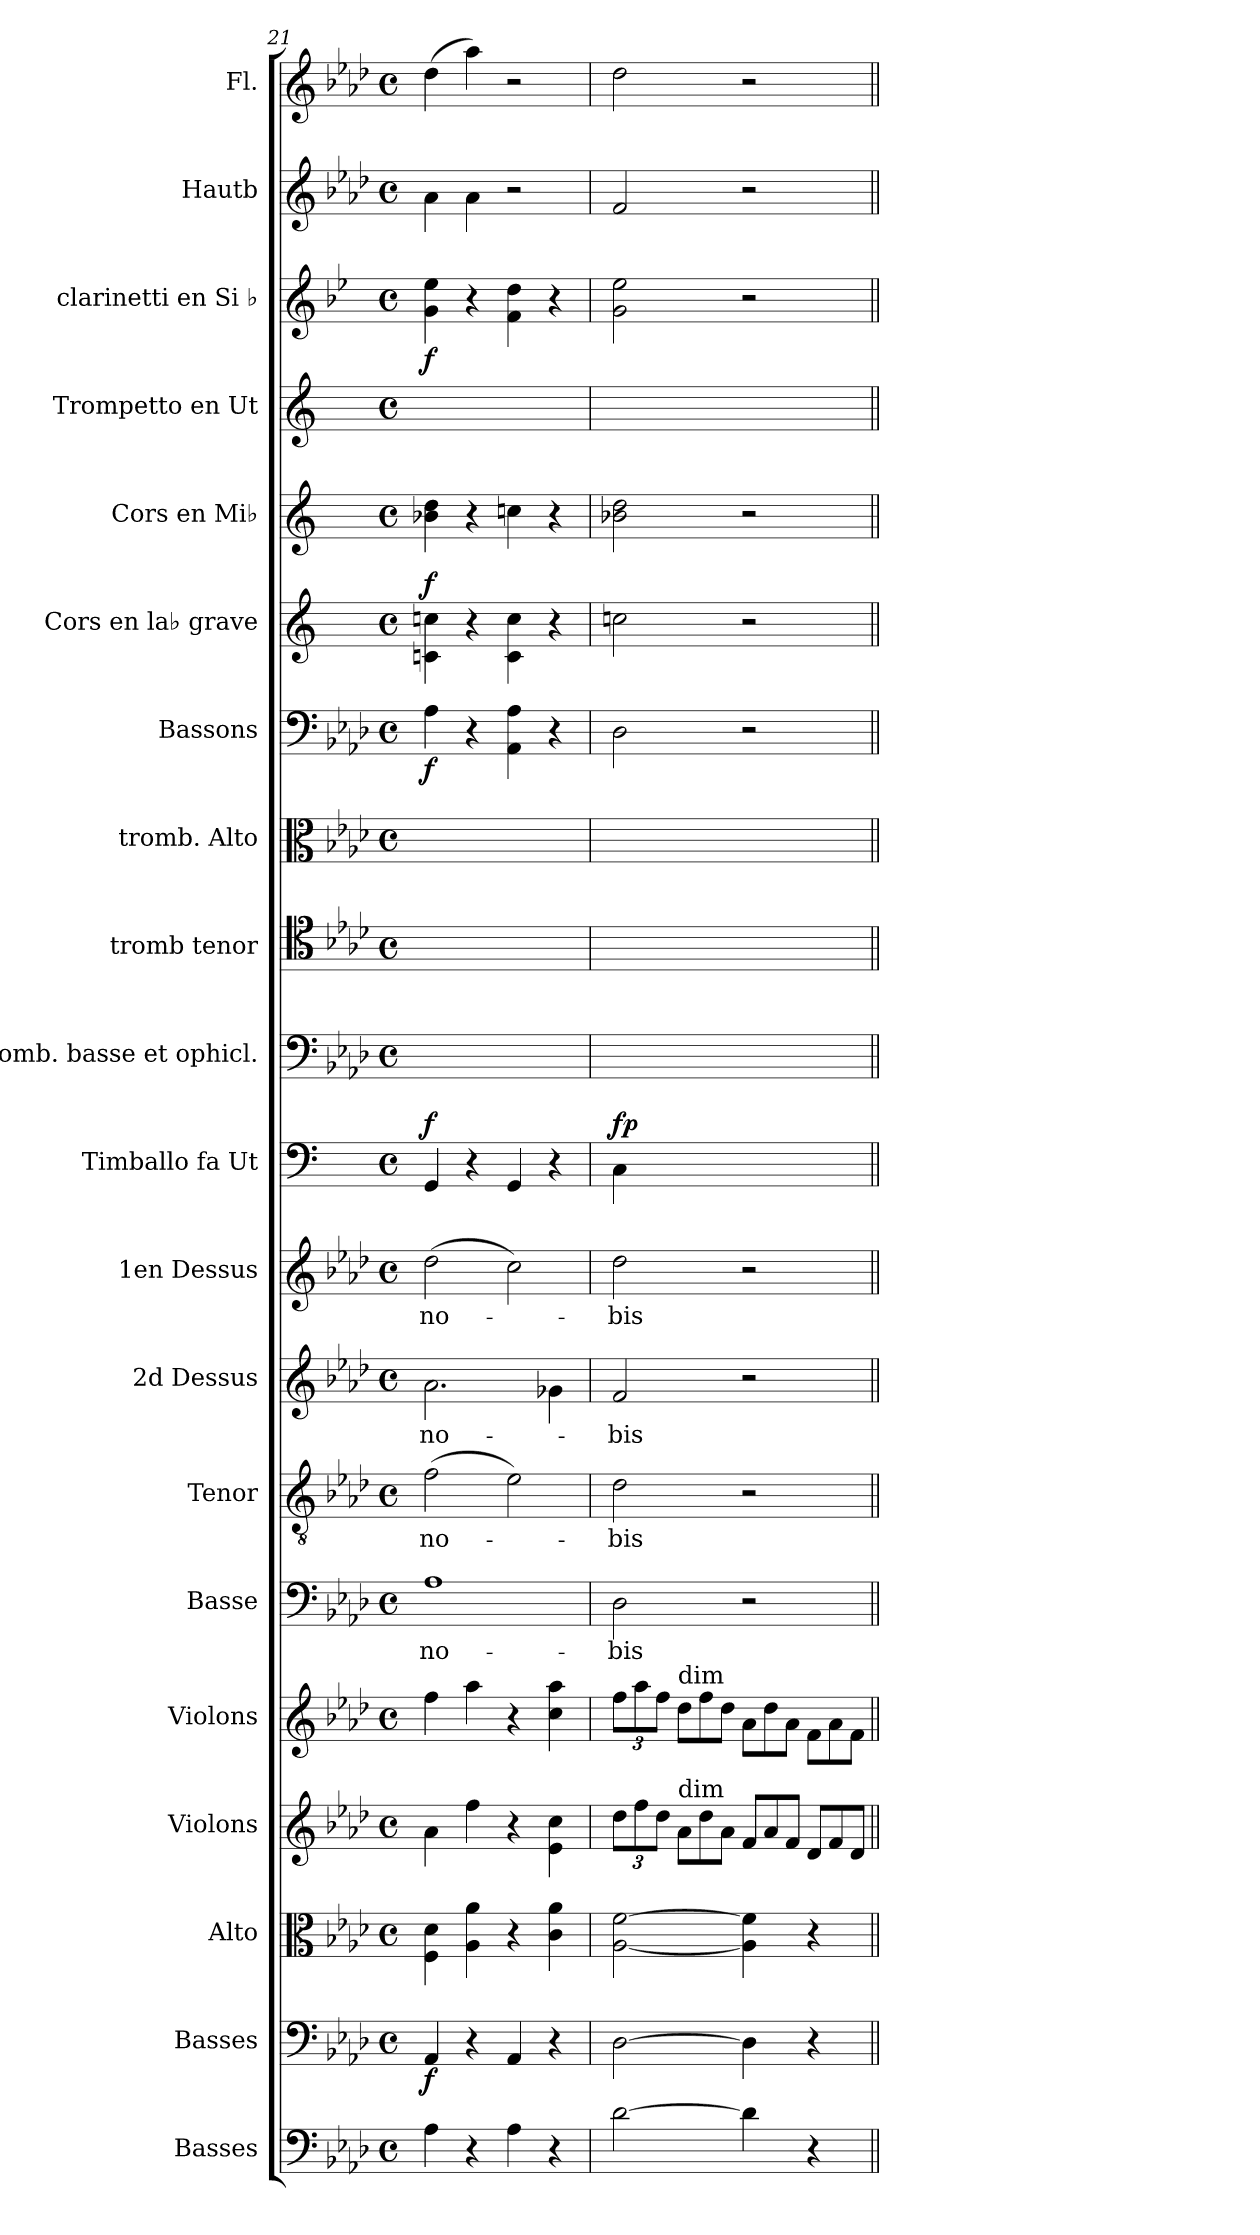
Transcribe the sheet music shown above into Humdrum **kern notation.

**kern	**kern	**dynam	**kern	**kern	**kern	**kern	**text	**kern	**text	**kern	**text	**kern	**text	**kern	**dynam	**kern	**kern	**kern	**kern	**dynam	**kern	**dynam	**kern	**kern	**kern	**dynam	**kern	**kern
*part20	*part19	*part19	*part18	*part17	*part16	*part15	*part15	*part14	*part14	*part13	*part13	*part12	*part12	*part11	*part11	*part10	*part9	*part8	*part7	*part7	*part6	*part6	*part5	*part4	*part3	*part3	*part2	*part1
*staff20	*staff19	*staff19	*staff18	*staff17	*staff16	*staff15	*staff15	*staff14	*staff14	*staff13	*staff13	*staff12	*staff12	*staff11	*staff11	*staff10	*staff9	*staff8	*staff7	*staff7	*staff6	*staff6	*staff5	*staff4	*staff3	*staff3	*staff2	*staff1
*I"Basses	*I"Basses	*	*I"Alto	*I"Violons	*I"Violons	*I"Basse	*	*I"Tenor	*	*I"2d Dessus	*	*I"1en Dessus	*	*I"Timballo fa Ut	*	*I"Tromb. basse et ophicl.	*I"tromb tenor	*I"tromb. Alto	*I"Bassons	*	*I"Cors en la♭ grave	*	*I"Cors en Mi♭	*I"Trompetto en Ut	*I"clarinetti en Si ♭	*	*I"Hautb	*I"Fl.
*	*	*	*I'A	*I'Vln	*I'Vln	*I'B	*	*I'T	*	*	*	*	*	*	*	*I'B	*I'T	*I'A	*I'Bsn	*	*	*	*	*	*I'Cl	*	*	*I'Fl
*clefF4	*clefF4	*	*clefC3	*clefG2	*clefG2	*clefF4	*	*clefGv2	*	*clefG2	*	*clefG2	*	*clefF4	*	*clefF4	*clefC4	*clefC3	*clefF4	*	*clefG2	*	*clefG2	*clefG2	*clefG2	*	*clefG2	*clefG2
*	*	*	*	*	*	*	*	*	*	*	*	*	*	*	*	*	*	*	*	*	*ITrd2c4	*	*ITrd5c9	*	*ITrd1c2	*	*	*
*k[b-e-a-d-]	*k[b-e-a-d-]	*	*k[b-e-a-d-]	*k[b-e-a-d-]	*k[b-e-a-d-]	*k[b-e-a-d-]	*	*k[b-e-a-d-]	*	*k[b-e-a-d-]	*	*k[b-e-a-d-]	*	*	*	*k[b-e-a-d-]	*k[b-e-a-d-]	*k[b-e-a-d-]	*k[b-e-a-d-]	*	*	*	*	*	*k[b-e-a-d-]	*	*k[b-e-a-d-]	*k[b-e-a-d-]
*f:	*f:	*	*f:	*f:	*f:	*f:	*	*f:	*	*f:	*	*f:	*	*	*	*f:	*f:	*f:	*f:	*	*	*	*	*	*f:	*	*f:	*f:
*M4/4	*M4/4	*	*M4/4	*M4/4	*M4/4	*M4/4	*	*M4/4	*	*M4/4	*	*M4/4	*	*M4/4	*	*M4/4	*M4/4	*M4/4	*M4/4	*	*M4/4	*	*M4/4	*M4/4	*M4/4	*	*M4/4	*M4/4
*met(c)	*met(c)	*	*met(c)	*met(c)	*met(c)	*met(c)	*	*met(c)	*	*met(c)	*	*met(c)	*	*met(c)	*	*met(c)	*met(c)	*met(c)	*met(c)	*	*met(c)	*	*met(c)	*met(c)	*met(c)	*	*met(c)	*met(c)
=21	=21	=21	=21	=21	=21	=21	=21	=21	=21	=21	=21	=21	=21	=21	=21	=21	=21	=21	=21	=21	=21	=21	=21	=21	=21	=21	=21	=21
!	!	!	!	!	!	!	!LO:LY:i	!	!LO:LY:i	!	!LO:LY:i	!	!	!	!LO:DY:a	!	!	!	!	!	!	!LO:DY:a	!	!	!	!	!	!
4A-\	4AA-/	f	4F\ 4d-\	4a-\	4ff\	1A-\	no-	(2f\	no-	2.a-\	no-	(2dd-\	no-	4GG/	f	1ryy	1ryy	1ryy	4A-\	f	4A-X\ 4a-X\	f	4d-X\ 4f\	1ryy	4f\ 4dd-\	f	4a-\	(4dd-\
4r	4r	.	4A-\ 4a-\	4ff\	4aa-\	.	.	.	.	.	.	.	.	4r	.	.	.	.	4r	.	4r	.	4r	.	4r	.	4a-\	4aa-\)
4A-\	4AA-/	.	4r	4r	4r	.	.	2e-\)	.	.	.	2cc\)	.	4GG/	.	.	.	.	4AA-\ 4A-\	.	4A-\ 4a-\	.	4e-X\	.	4e-\ 4cc\	.	2r	2r
4r	4r	.	4c\ 4a-\	4e-\ 4cc\	4cc\ 4aa-\	.	.	.	.	4g-X\	.	.	.	4r	.	.	.	.	4r	.	4r	.	4r	.	4r	.	.	.
=22	=22	=22	=22	=22	=22	=22	=22	=22	=22	=22	=22	=22	=22	=22	=22	=22	=22	=22	=22	=22	=22	=22	=22	=22	=22	=22	=22	=22
*	*	*	*	*Xbrackettup	*	*	*	*	*	*	*	*	*	*	*	*	*	*	*	*	*	*	*	*	*	*	*	*
!	!	!	!	!	!	!	!LO:LY:i	!	!LO:LY:i	!	!LO:LY:i	!	!	!	!LO:DY:a	!	!	!	!	!	!	!	!	!	!	!	!	!
[2d-\	[2D-\	.	[2A-\ [2f\	12dd-\L	12ff\L	2D-\	-bis	2d-\	-bis	2f/	-bis	2dd-\	-bis	4C\	fp	1ryy	1ryy	1ryy	2D-\	.	2a-X\	.	2d-X\ 2f\	1ryy	2f\ 2dd-\	.	2f/	2dd-\
.	.	.	.	12ff\	12aa-\	.	.	.	.	.	.	.	.	.	.	.	.	.	.	.	.	.	.	.	.	.	.	.
.	.	.	.	12dd-\J	12ff\J	.	.	.	.	.	.	.	.	.	.	.	.	.	.	.	.	.	.	.	.	.	.	.
*	*	*	*	*Xtuplet	*Xtuplet	*	*	*	*	*	*	*	*	*	*	*	*	*	*	*	*	*	*	*	*	*	*	*
!	!	!	!	!	!LO:TX:t=dim	!	!	!	!	!	!	!	!	!	!	!	!	!	!	!	!	!	!	!	!	!	!	!
!	!	!	!	!LO:TX:t=dim	!	!	!	!	!	!	!	!	!	!	!	!	!	!	!	!	!	!	!	!	!	!	!	!
.	.	.	.	12a-\L	12dd-\L	.	.	.	.	.	.	.	.	4ryy	.	.	.	.	.	.	.	.	.	.	.	.	.	.
.	.	.	.	12dd-\	12ff\	.	.	.	.	.	.	.	.	.	.	.	.	.	.	.	.	.	.	.	.	.	.	.
.	.	.	.	12a-\J	12dd-\J	.	.	.	.	.	.	.	.	.	.	.	.	.	.	.	.	.	.	.	.	.	.	.
4d-\]	4D-\]	.	4A-]\ 4f]\	12f/L	12a-\L	2r	.	2r	.	2r	.	2r	.	2ryy	.	.	.	.	2r	.	2r	.	2r	.	2r	.	2r	2r
.	.	.	.	12a-/	12dd-\	.	.	.	.	.	.	.	.	.	.	.	.	.	.	.	.	.	.	.	.	.	.	.
.	.	.	.	12f/J	12a-\J	.	.	.	.	.	.	.	.	.	.	.	.	.	.	.	.	.	.	.	.	.	.	.
4r	4r	.	4r	12d-/L	12f\L	.	.	.	.	.	.	.	.	.	.	.	.	.	.	.	.	.	.	.	.	.	.	.
.	.	.	.	12f/	12a-\	.	.	.	.	.	.	.	.	.	.	.	.	.	.	.	.	.	.	.	.	.	.	.
.	.	.	.	12d-/J	12f\J	.	.	.	.	.	.	.	.	.	.	.	.	.	.	.	.	.	.	.	.	.	.	.
=||	=||	=||	=||	=||	=||	=||	=||	=||	=||	=||	=||	=||	=||	=||	=||	=||	=||	=||	=||	=||	=||	=||	=||	=||	=||	=||	=||	=||
*-	*-	*-	*-	*-	*-	*-	*-	*-	*-	*-	*-	*-	*-	*-	*-	*-	*-	*-	*-	*-	*-	*-	*-	*-	*-	*-	*-	*-
